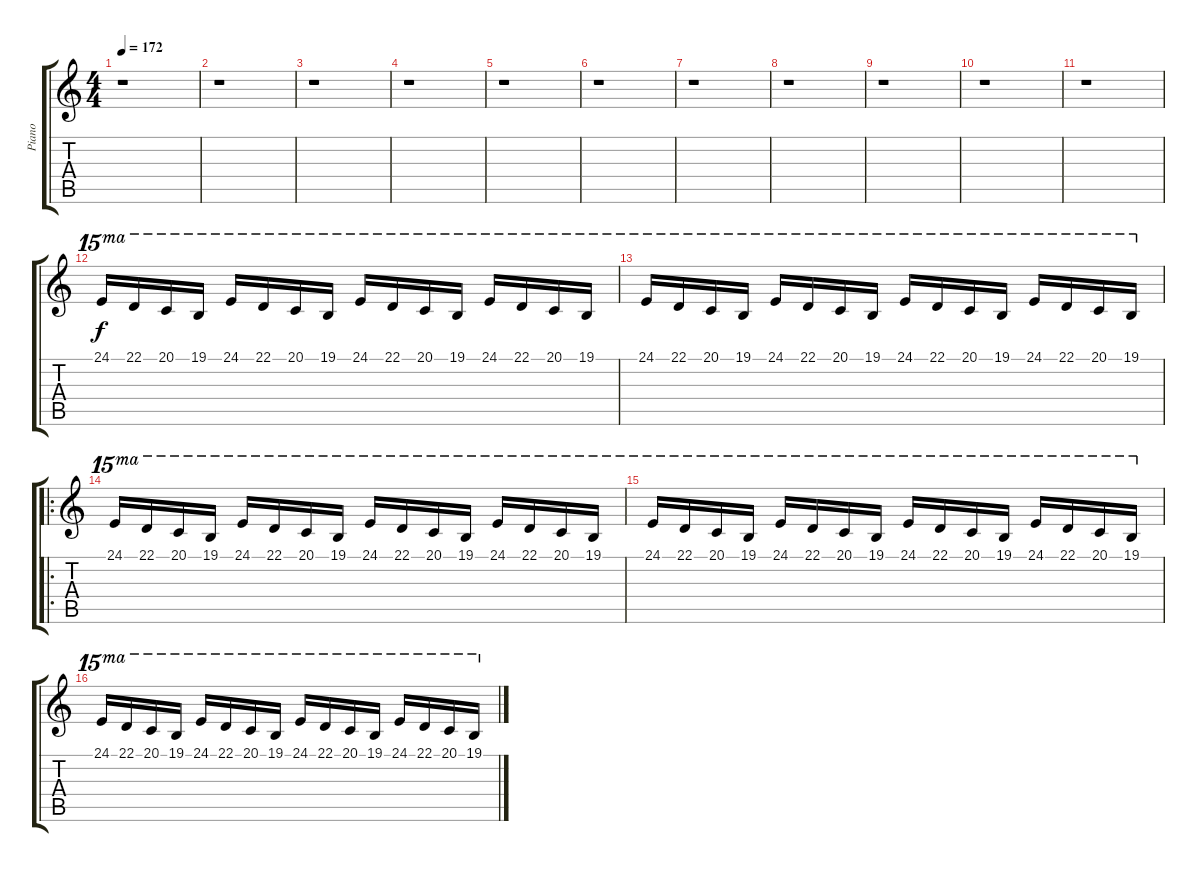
\track ("Piano" "Piano") {instrument acousticgrandpiano}
\staff {score tabs}
\tuning (E4 B3 G3 D3 A2 E2) {hide}
\ts (4 4)
\tempo 172
\clef g2
\ks c
r.1{dy fff} |
r.1 |
r.1 |
r.1 |
r.1 |
r.1 |
r.1 |
r.1 |
r.1 |
r.1 |
r.1 |
24.1.16{ot 15ma dy f} 22.1.16{ot 15ma} 20.1.16{ot 15ma} 19.1.16{ot 15ma} 24.1.16{ot 15ma} 22.1.16{ot 15ma} 20.1.16{ot 15ma} 19.1.16{ot 15ma} 24.1.16{ot 15ma} 22.1.16{ot 15ma} 20.1.16{ot 15ma} 19.1.16{ot 15ma} 24.1.16{ot 15ma} 22.1.16{ot 15ma} 20.1.16{ot 15ma} 19.1.16{ot 15ma} |
24.1.16{ot 15ma} 22.1.16{ot 15ma} 20.1.16{ot 15ma} 19.1.16{ot 15ma} 24.1.16{ot 15ma} 22.1.16{ot 15ma} 20.1.16{ot 15ma} 19.1.16{ot 15ma} 24.1.16{ot 15ma} 22.1.16{ot 15ma} 20.1.16{ot 15ma} 19.1.16{ot 15ma} 24.1.16{ot 15ma} 22.1.16{ot 15ma} 20.1.16{ot 15ma} 19.1.16{ot 15ma} |
\ro
24.1.16{ot 15ma} 22.1.16{ot 15ma} 20.1.16{ot 15ma} 19.1.16{ot 15ma} 24.1.16{ot 15ma} 22.1.16{ot 15ma} 20.1.16{ot 15ma} 19.1.16{ot 15ma} 24.1.16{ot 15ma} 22.1.16{ot 15ma} 20.1.16{ot 15ma} 19.1.16{ot 15ma} 24.1.16{ot 15ma} 22.1.16{ot 15ma} 20.1.16{ot 15ma} 19.1.16{ot 15ma} |
24.1.16{ot 15ma} 22.1.16{ot 15ma} 20.1.16{ot 15ma} 19.1.16{ot 15ma} 24.1.16{ot 15ma} 22.1.16{ot 15ma} 20.1.16{ot 15ma} 19.1.16{ot 15ma} 24.1.16{ot 15ma} 22.1.16{ot 15ma} 20.1.16{ot 15ma} 19.1.16{ot 15ma} 24.1.16{ot 15ma} 22.1.16{ot 15ma} 20.1.16{ot 15ma} 19.1.16{ot 15ma} |
24.1.16{ot 15ma} 22.1.16{ot 15ma} 20.1.16{ot 15ma} 19.1.16{ot 15ma} 24.1.16{ot 15ma} 22.1.16{ot 15ma} 20.1.16{ot 15ma} 19.1.16{ot 15ma} 24.1.16{ot 15ma} 22.1.16{ot 15ma} 20.1.16{ot 15ma} 19.1.16{ot 15ma} 24.1.16{ot 15ma} 22.1.16{ot 15ma} 20.1.16{ot 15ma} 19.1.16{ot 15ma}
